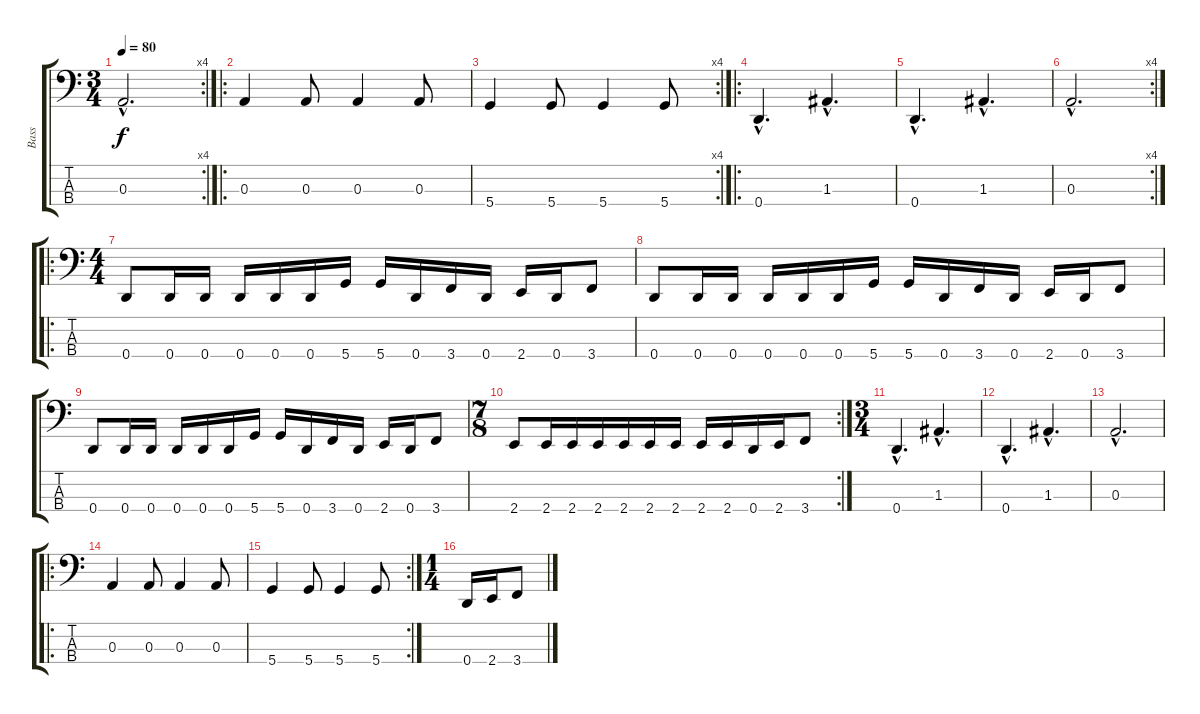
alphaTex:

\track ("Bass" "Bass") {instrument electricbassfinger}
\staff {score tabs}
\tuning (G2 D2 A1 D1) {hide}
\rc 4
\ts (3 4)
\tempo 80
\clef f4
\ks c
0.3{hac}.2{d dy f} |
\ro
0.3.4 0.3.8 0.3.4 0.3.8 |
\rc 4
5.4.4 5.4.8 5.4.4 5.4.8 |
\ro
0.4{hac}.4{d} 1.3{hac}.4{d} |
0.4{hac}.4{d} 1.3{hac}.4{d} |
\rc 4
0.3{hac}.2{d} |
\ro
\ts (4 4)
0.4.8 0.4.16 0.4.16 0.4.16 0.4.16 0.4.16 5.4.16 5.4.16 0.4.16 3.4.16 0.4.16 2.4.16 0.4.16 3.4.8 |
0.4.8 0.4.16 0.4.16 0.4.16 0.4.16 0.4.16 5.4.16 5.4.16 0.4.16 3.4.16 0.4.16 2.4.16 0.4.16 3.4.8 |
0.4.8 0.4.16 0.4.16 0.4.16 0.4.16 0.4.16 5.4.16 5.4.16 0.4.16 3.4.16 0.4.16 2.4.16 0.4.16 3.4.8 |
\rc 2
\ts (7 8)
2.4.8 2.4.16 2.4.16 2.4.16 2.4.16 2.4.16 2.4.16 2.4.16 2.4.16 0.4.16 2.4.16 3.4.8 |
\ts (3 4)
0.4{hac}.4{d} 1.3{hac}.4{d} |
0.4{hac}.4{d} 1.3{hac}.4{d} |
0.3{hac}.2{d} |
\ro
0.3.4 0.3.8 0.3.4 0.3.8 |
\rc 2
5.4.4 5.4.8 5.4.4 5.4.8 |
\ts (1 4)
0.4.16 2.4.16 3.4.8
